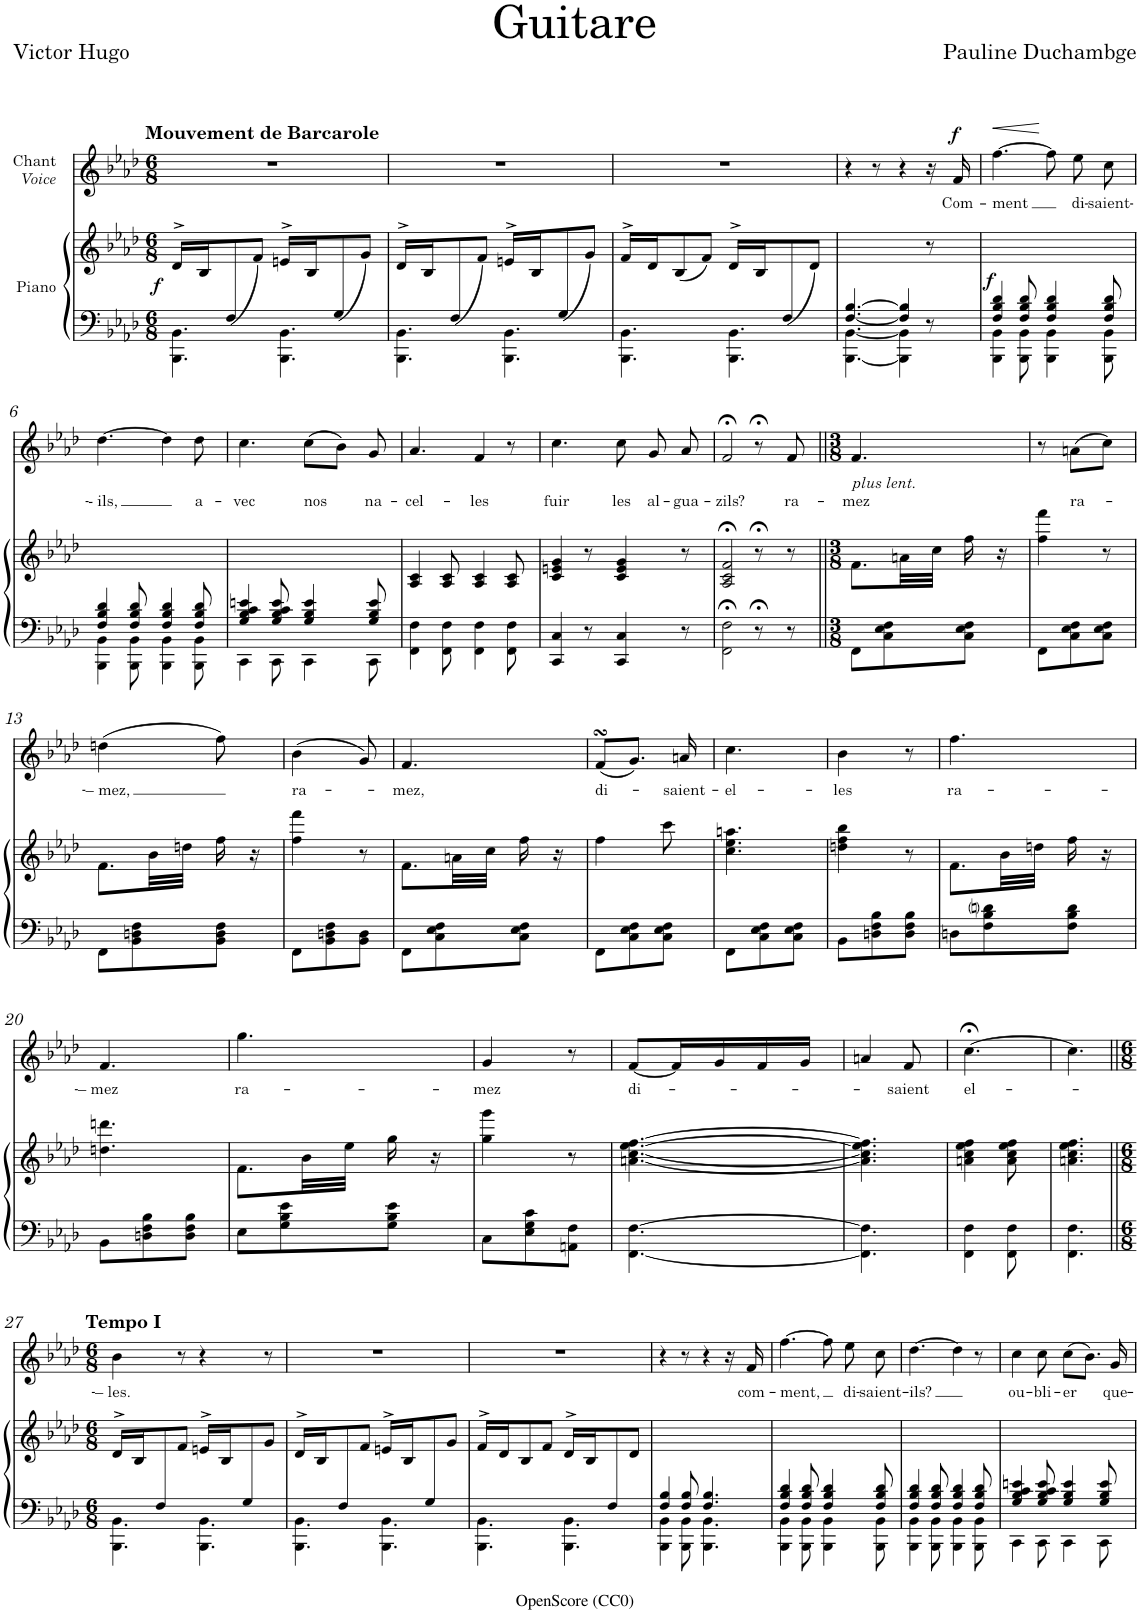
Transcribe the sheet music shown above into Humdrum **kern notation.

**kern	**kern	**dynam	**kern	**text	**dynam
*part2	*part2	*part2	*part1	*part1	*part1
*staff3	*staff2	*staff2/3	*staff1	*staff1	*staff1
*I"Piano	*	*	*I"Chant Voice	*	*
*I'Pno	*	*	*	*	*
*clefF4	*clefG2	*	*clefG2	*	*
*k[b-e-a-d-]	*k[b-e-a-d-]	*	*k[b-e-a-d-]	*	*
*M6/8	*M6/8	*	*M6/8	*	*
=1	=1	=1	=1	=1	=1
*^	*	*	*	*	*
!	!	!	!	!LO:TX:a:B:t=Mouvement de Barcarole	!	!
!	!	!	!LO:DY:b	!	!	!
8ryy	4.BBB-\ 4.BB-\	16d-^>/LL	f	2.r	.	.
.	.	16B-/J	.	.	.	.
(<8F/	.	8ryy	.	.	.	.
4ryy	.	8f/J)	.	.	.	.
.	4.BBB-\ 4.BB-\	16en^>/LL	.	.	.	.
.	.	16B-/J	.	.	.	.
(<8G/	.	8ryy	.	.	.	.
8ryy	.	8g/J)	.	.	.	.
=2	=2	=2	=2	=2	=2	=2
8ryy	4.BBB-\ 4.BB-\	16d-^>/LL	.	2.r	.	.
.	.	16B-/J	.	.	.	.
(<8F/	.	8ryy	.	.	.	.
4ryy	.	8f/J)	.	.	.	.
.	4.BBB-\ 4.BB-\	16en^>/LL	.	.	.	.
.	.	16B-/J	.	.	.	.
(<8G/	.	8ryy	.	.	.	.
8ryy	.	8g/J)	.	.	.	.
=3	=3	=3	=3	=3	=3	=3
2ryy	4.BBB-\ 4.BB-\	16f^>/LL	.	2.r	.	.
.	.	16d-/J	.	.	.	.
.	.	(8B-/	.	.	.	.
.	.	8f/J)	.	.	.	.
.	4.BBB-\ 4.BB-\	16d-^>/LL	.	.	.	.
.	.	16B-/J	.	.	.	.
(<8F/	.	8ryy	.	.	.	.
8ryy	.	8d-/J)	.	.	.	.
=4	=4	=4	=4	=4	=4	=4
[4.F/ [4.B-/	[4.BBB-\ [<4.BB-\	8ryy	.	4r	.	.
.	.	.	.	8r	.	.
4F/] 4B-/]	4BBB-\] 4BB-\]	.	.	4r	.	.
8ryy	8r	8r	.	16r	.	.
!	!	!	!	!	!LO:LY:b	!LO:DY:a
.	.	.	.	16f/	Com-	f
=5	=5	=5	=5	=5	=5	=5
!	!	!	!LO:DY:b	!	!LO:LY:b	!LO:HP:b
4F/ 4B-/ 4d-/	4BBB-\ 4BB-\	2.ryy	f	[4.ff\	-ment	<
8F/ 8B-/ 8d-/	8BBB-\ 8BB-\	.	.	.	.	.
4F/ 4B-/ 4d-/	4BBB-\ 4BB-\	.	.	8ff\]	.	[
!	!	!	!	!	!LO:LY:b	!
.	.	.	.	8ee-\	di-	.
!	!	!	!	!	!LO:LY:b	!
8F/ 8B-/ 8d-/	8BBB-\ 8BB-\	.	.	8cc\	-saient-	.
!!LO:LB:g=z
=6	=6	=6	=6	=6	=6	=6
!	!	!	!	!	!LO:LY:b	!
4F/ 4B-/ 4d-/	4BBB-\ 4BB-\	2.ryy	.	[4.dd-\	-- ils,	.
8F/ 8B-/ 8d-/	8BBB-\ 8BB-\	.	.	.	.	.
4F/ 4B-/ 4d-/	4BBB-\ 4BB-\	.	.	4dd-\]	.	.
!	!	!	!	!	!LO:LY:b	!
8F/ 8B-/ 8d-/	8BBB-\ 8BB-\	.	.	8dd-\	a-	.
=7	=7	=7	=7	=7	=7	=7
!	!	!	!	!	!LO:LY:b	!
4G/ 4B-/ 4c/ 4en/	4CC\	2.ryy	.	4.cc\	-vec	.
8G/ 8B-/ 8c/ 8e/	8CC\	.	.	.	.	.
!	!	!	!	!	!LO:LY:b	!
4G/ 4B-/ 4e/	4CC\	.	.	(8cc\L	nos	.
.	.	.	.	8b-\J)	.	.
!	!	!	!	!	!LO:LY:b	!
8G/ 8B-/ 8e/	8CC\	.	.	8g/	na-	.
=8	=8	=8	=8	=8	=8	=8
!	!	!	!	!	!LO:LY:b	!
*v	*v	*	*	*	*	*
4FF\ 4F\	4A-/ 4c/	.	4.a-/	-cel-	.
8FF\ 8F\	8A-/ 8c/	.	.	.	.
!	!	!	!	!LO:LY:b	!
4FF\ 4F\	4A-/ 4c/	.	4f/	-les	.
8FF\ 8F\	8A-/ 8c/	.	8r	.	.
=9	=9	=9	=9	=9	=9
!	!	!	!	!LO:LY:b	!
4CC/ 4C/	4c/ 4en/ 4g/	.	4.cc\	fuir	.
8r	8r	.	.	.	.
!	!	!	!	!LO:LY:b	!
4CC/ 4C/	4c/ 4e/ 4g/	.	8cc\	les	.
!	!	!	!	!LO:LY:b	!
.	.	.	8g/	al-	.
!	!	!	!	!LO:LY:b	!
8r	8r	.	8a-/	-gua-	.
=10	=10	=10	=10	=10	=10
!	!	!	!	!LO:LY:b	!
2FF\;< 2F\;<	2A-/;< 2c/;< 2f/;<	.	2f;</	-zils?	.
8r;<	8r;<	.	8r;<	.	.
!	!	!	!	!LO:LY:b	!
8r	8r	.	8f/	ra-	.
=11||	=11||	=11||	=11||	=11||	=11||
*M3/8	*M3/8	*	*M3/8	*	*
!	!	!	!LO:TX:b:i:t=plus lent.	!	!
!	!	!	!	!LO:LY:b	!
8FF\L	8.f\L	.	4.f/	-mez	.
8C\ 8E-\ 8F\	.	.	.	.	.
.	32an\LL	.	.	.	.
.	32cc\JJJ	.	.	.	.
8C\ 8E-\ 8F\J	16ff\	.	.	.	.
.	16r	.	.	.	.
=12	=12	=12	=12	=12	=12
8FF\L	4ff\ 4fff\	.	8r	.	.
!	!	!	!	!LO:LY:b	!
8C\ 8E-\ 8F\	.	.	(8an\L	ra-	.
8C\ 8E-\ 8F\J	8r	.	8cc\J)	.	.
!!LO:LB:g=z
=13	=13	=13	=13	=13	=13
!	!	!	!	!LO:LY:b	!
8FF\L	8.f\L	.	(4ddn\	-– mez,	.
8BB-\ 8Dn\ 8F\	.	.	.	.	.
.	32b-\LL	.	.	.	.
.	32ddn\JJJ	.	.	.	.
8BB-\ 8D\ 8F\J	16ff\	.	8ff\)	.	.
.	16r	.	.	.	.
=14	=14	=14	=14	=14	=14
!	!	!	!	!LO:LY:b	!
8FF\L	4ff\ 4fff\	.	(4b-\	ra-	.
8BB-\ 8Dn\ 8F\	.	.	.	.	.
8BB-\ 8D\J	8r	.	8g/)	.	.
=15	=15	=15	=15	=15	=15
!	!	!	!	!LO:LY:b	!
8FF\L	8.f\L	.	4.f/	-mez,	.
8C\ 8E-\ 8F\	.	.	.	.	.
.	32an\LL	.	.	.	.
.	32cc\JJJ	.	.	.	.
8C\ 8E-\ 8F\J	16ff\	.	.	.	.
.	16r	.	.	.	.
=16	=16	=16	=16	=16	=16
!	!	!	!	!LO:LY:b	!
8FF\L	4ff\	.	(8fsSSS/L	di-	.
8C\ 8E-\ 8F\	.	.	8.g/J)	.	.
8C\ 8E-\ 8F\J	8ccc\	.	.	.	.
!	!	!	!	!LO:LY:b	!
.	.	.	16an/	-saient-	.
=17	=17	=17	=17	=17	=17
!	!	!	!	!LO:LY:b	!
8FF\L	4.cc\ 4.ee-\ 4.aan\	.	4.cc\	-el-	.
8C\ 8E-\ 8F\	.	.	.	.	.
8C\ 8E-\ 8F\J	.	.	.	.	.
=18	=18	=18	=18	=18	=18
!	!	!	!	!LO:LY:b	!
8BB-\L	4ddn\ 4ff\ 4bb-\	.	4b-\	-les	.
8Dn\ 8F\ 8B-\	.	.	.	.	.
8D\ 8F\ 8B-\J	8r	.	8r	.	.
=19	=19	=19	=19	=19	=19
!	!	!	!	!LO:LY:b	!
8Dn\L	8.f\L	.	4.ff\	ra-	.
8F\ 8B-\ 8dni\	.	.	.	.	.
.	32b-\LL	.	.	.	.
.	32ddn\JJJ	.	.	.	.
8F\ 8B-\ 8d\J	16ff\	.	.	.	.
.	16r	.	.	.	.
!!LO:LB:g=z
=20	=20	=20	=20	=20	=20
!	!	!	!	!LO:LY:b	!
8BB-\L	4.ddn\ 4.dddn\	.	4.f/	-– mez	.
8Dn\ 8F\ 8B-\	.	.	.	.	.
8D\ 8F\ 8B-\J	.	.	.	.	.
=21	=21	=21	=21	=21	=21
!	!	!	!	!LO:LY:b	!
8E-\L	8.f\L	.	4.gg\	ra-	.
8G\ 8B-\ 8e-\	.	.	.	.	.
.	32b-\LL	.	.	.	.
.	32ee-\JJJ	.	.	.	.
8G\ 8B-\ 8e-\J	16gg\	.	.	.	.
.	16r	.	.	.	.
=22	=22	=22	=22	=22	=22
!	!	!	!	!LO:LY:b	!
8C\L	4gg\ 4ggg\	.	4g/	-mez	.
8E-\ 8G\ 8c\	.	.	.	.	.
8AAn\ 8F\J	8r	.	8r	.	.
=23	=23	=23	=23	=23	=23
!	!	!	!	!LO:LY:b	!
[4.FF\ [4.F\	[4.an\ [<4.cc\ [>4.ee-\ [4.ff\	.	[8f/L	di-	.
.	.	.	16f/L]	.	.
.	.	.	16g/	.	.
.	.	.	16f/	.	.
.	.	.	16g/JJ	.	.
=24	=24	=24	=24	=24	=24
4.FF\] 4.F\]	4.a\] 4.cc\] 4.ee-\] 4.ff\]	.	4an/	.	.
!	!	!	!	!LO:LY:b	!
.	.	.	8f/	-saient	.
=25	=25	=25	=25	=25	=25
!	!	!	!	!LO:LY:b	!
4FF\ 4F\	4an\ 4cc\ 4ee-\ 4ff\	.	[4.cc;<\	el-	.
8FF\ 8F\	8a\ 8cc\ 8ee-\ 8ff\	.	.	.	.
=26	=26	=26	=26	=26	=26
4.FF\ 4.F\	4.an\ 4.cc\ 4.ee-\ 4.ff\	.	4.cc;<\]	.	.
!!LO:LB:g=z
=27||	=27||	=27||	=27||	=27||	=27||
*M6/8	*M6/8	*	*M6/8	*	*
*^	*	*	*	*	*
!	!	!	!	!LO:TX:a:B:t=Tempo I	!	!
!	!	!	!	!	!LO:LY:b	!
8ryy	4.BBB-\ 4.BB-\	16d-^>/LL	.	4b-\	-– les.	.
.	.	16B-/J	.	.	.	.
8F/	.	8ryy	.	.	.	.
4ryy	.	8f/J	.	8r	.	.
.	4.BBB-\ 4.BB-\	16en^>/LL	.	4r	.	.
.	.	16B-/J	.	.	.	.
8G/	.	8ryy	.	.	.	.
8ryy	.	8g/J	.	8r	.	.
=28	=28	=28	=28	=28	=28	=28
8ryy	4.BBB-\ 4.BB-\	16d-^>/LL	.	2.r	.	.
.	.	16B-/J	.	.	.	.
8F/	.	8ryy	.	.	.	.
4ryy	.	8f/J	.	.	.	.
.	4.BBB-\ 4.BB-\	16en^>/LL	.	.	.	.
.	.	16B-/J	.	.	.	.
8G/	.	8ryy	.	.	.	.
8ryy	.	8g/J	.	.	.	.
=29	=29	=29	=29	=29	=29	=29
2ryy	4.BBB-\ 4.BB-\	16f^>/LL	.	2.r	.	.
.	.	16d-/J	.	.	.	.
.	.	8B-/	.	.	.	.
.	.	8f/J	.	.	.	.
.	4.BBB-\ 4.BB-\	16d-^>/LL	.	.	.	.
.	.	16B-/J	.	.	.	.
8F/	.	8ryy	.	.	.	.
8ryy	.	8d-/J	.	.	.	.
=30	=30	=30	=30	=30	=30	=30
4F/ 4B-/	4BBB-\ 4BB-\	2.ryy	.	4r	.	.
8F/ 8B-/	8BBB-\ 8BB-\	.	.	8r	.	.
4.F/ 4.B-/	4.BBB-\ 4.BB-\	.	.	4r	.	.
.	.	.	.	16r	.	.
!	!	!	!	!	!LO:LY:b	!
.	.	.	.	16f/	com-	.
=31	=31	=31	=31	=31	=31	=31
!	!	!	!	!	!LO:LY:b	!
4F/ 4B-/ 4d-/	4BBB-\ 4BB-\	2.ryy	.	[4.ff\	-ment,	.
8F/ 8B-/ 8d-/	8BBB-\ 8BB-\	.	.	.	.	.
4F/ 4B-/ 4d-/	4BBB-\ 4BB-\	.	.	8ff\]	.	.
!	!	!	!	!	!LO:LY:b	!
.	.	.	.	8ee-\	di-	.
!	!	!	!	!	!LO:LY:b	!
8F/ 8B-/ 8d-/	8BBB-\ 8BB-\	.	.	8cc\	-saient-	.
=32	=32	=32	=32	=32	=32	=32
!	!	!	!	!	!LO:LY:b	!
4F/ 4B-/ 4d-/	4BBB-\ 4BB-\	2.ryy	.	[4.dd-\	-ils?	.
8F/ 8B-/ 8d-/	8BBB-\ 8BB-\	.	.	.	.	.
4F/ 4B-/ 4d-/	4BBB-\ 4BB-\	.	.	4dd-\]	.	.
8F/ 8B-/ 8d-/	8BBB-\ 8BB-\	.	.	8r	.	.
=33	=33	=33	=33	=33	=33	=33
!	!	!	!	!	!LO:LY:b	!
4G/ 4B-/ 4c/ 4en/	4CC\	2.ryy	.	4cc\	ou-	.
!	!	!	!	!	!LO:LY:b	!
8G/ 8B-/ 8c/ 8e/	8CC\	.	.	8cc\	-bli-	.
!	!	!	!	!	!LO:LY:b	!
4G/ 4B-/ 4e/	4CC\	.	.	(8cc\L	-er	.
.	.	.	.	8.b-\J)	.	.
8G/ 8B-/ 8e/	8CC\	.	.	.	.	.
!	!	!	!	!	!LO:LY:b	!
.	.	.	.	16g/	que-	.
*v	*v	*	*	*	*	*
=	=	=	=	=	=
*-	*-	*-	*-	*-	*-
